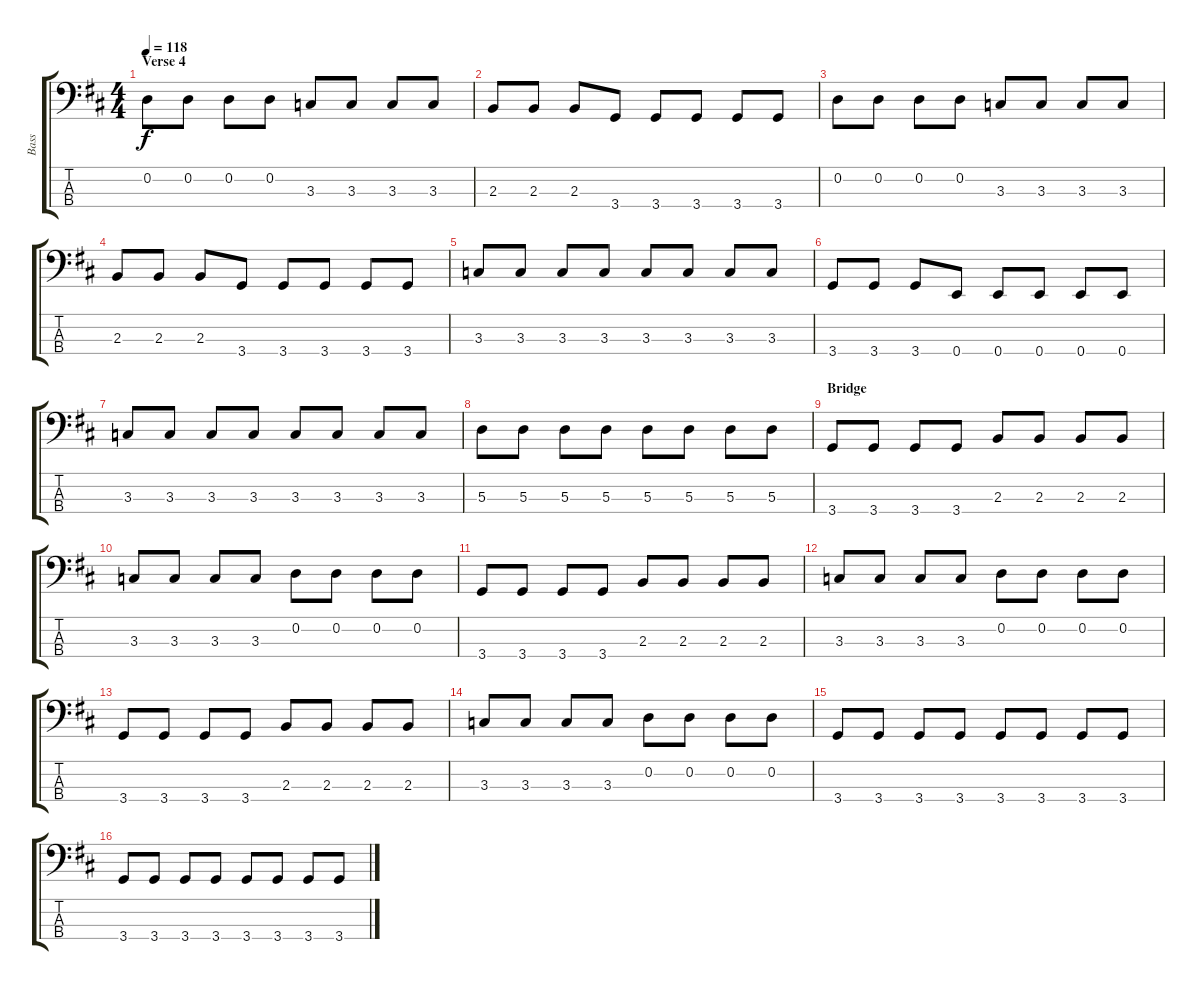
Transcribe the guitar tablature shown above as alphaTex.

\track ("Bass" "Bass") {instrument electricbasspick}
\staff {score tabs}
\tuning (G2 D2 A1 E1) {hide}
\ts (4 4)
\section ("" "Verse 4")
\tempo 118
\clef f4
\ks d
0.2.8{dy f} 0.2.8 0.2.8 0.2.8 3.3.8 3.3.8 3.3.8 3.3.8 |
2.3.8 2.3.8 2.3.8 3.4.8 3.4.8 3.4.8 3.4.8 3.4.8 |
0.2.8 0.2.8 0.2.8 0.2.8 3.3.8 3.3.8 3.3.8 3.3.8 |
2.3.8 2.3.8 2.3.8 3.4.8 3.4.8 3.4.8 3.4.8 3.4.8 |
3.3.8 3.3.8 3.3.8 3.3.8 3.3.8 3.3.8 3.3.8 3.3.8 |
3.4.8 3.4.8 3.4.8 0.4.8 0.4.8 0.4.8 0.4.8 0.4.8 |
3.3.8 3.3.8 3.3.8 3.3.8 3.3.8 3.3.8 3.3.8 3.3.8 |
5.3.8 5.3.8 5.3.8 5.3.8 5.3.8 5.3.8 5.3.8 5.3.8 |
\section ("" "Bridge")
3.4.8 3.4.8 3.4.8 3.4.8 2.3.8 2.3.8 2.3.8 2.3.8 |
3.3.8 3.3.8 3.3.8 3.3.8 0.2.8 0.2.8 0.2.8 0.2.8 |
3.4.8 3.4.8 3.4.8 3.4.8 2.3.8 2.3.8 2.3.8 2.3.8 |
3.3.8 3.3.8 3.3.8 3.3.8 0.2.8 0.2.8 0.2.8 0.2.8 |
3.4.8 3.4.8 3.4.8 3.4.8 2.3.8 2.3.8 2.3.8 2.3.8 |
3.3.8 3.3.8 3.3.8 3.3.8 0.2.8 0.2.8 0.2.8 0.2.8 |
3.4.8 3.4.8 3.4.8 3.4.8 3.4.8 3.4.8 3.4.8 3.4.8 |
3.4.8 3.4.8 3.4.8 3.4.8 3.4.8 3.4.8 3.4.8 3.4.8
